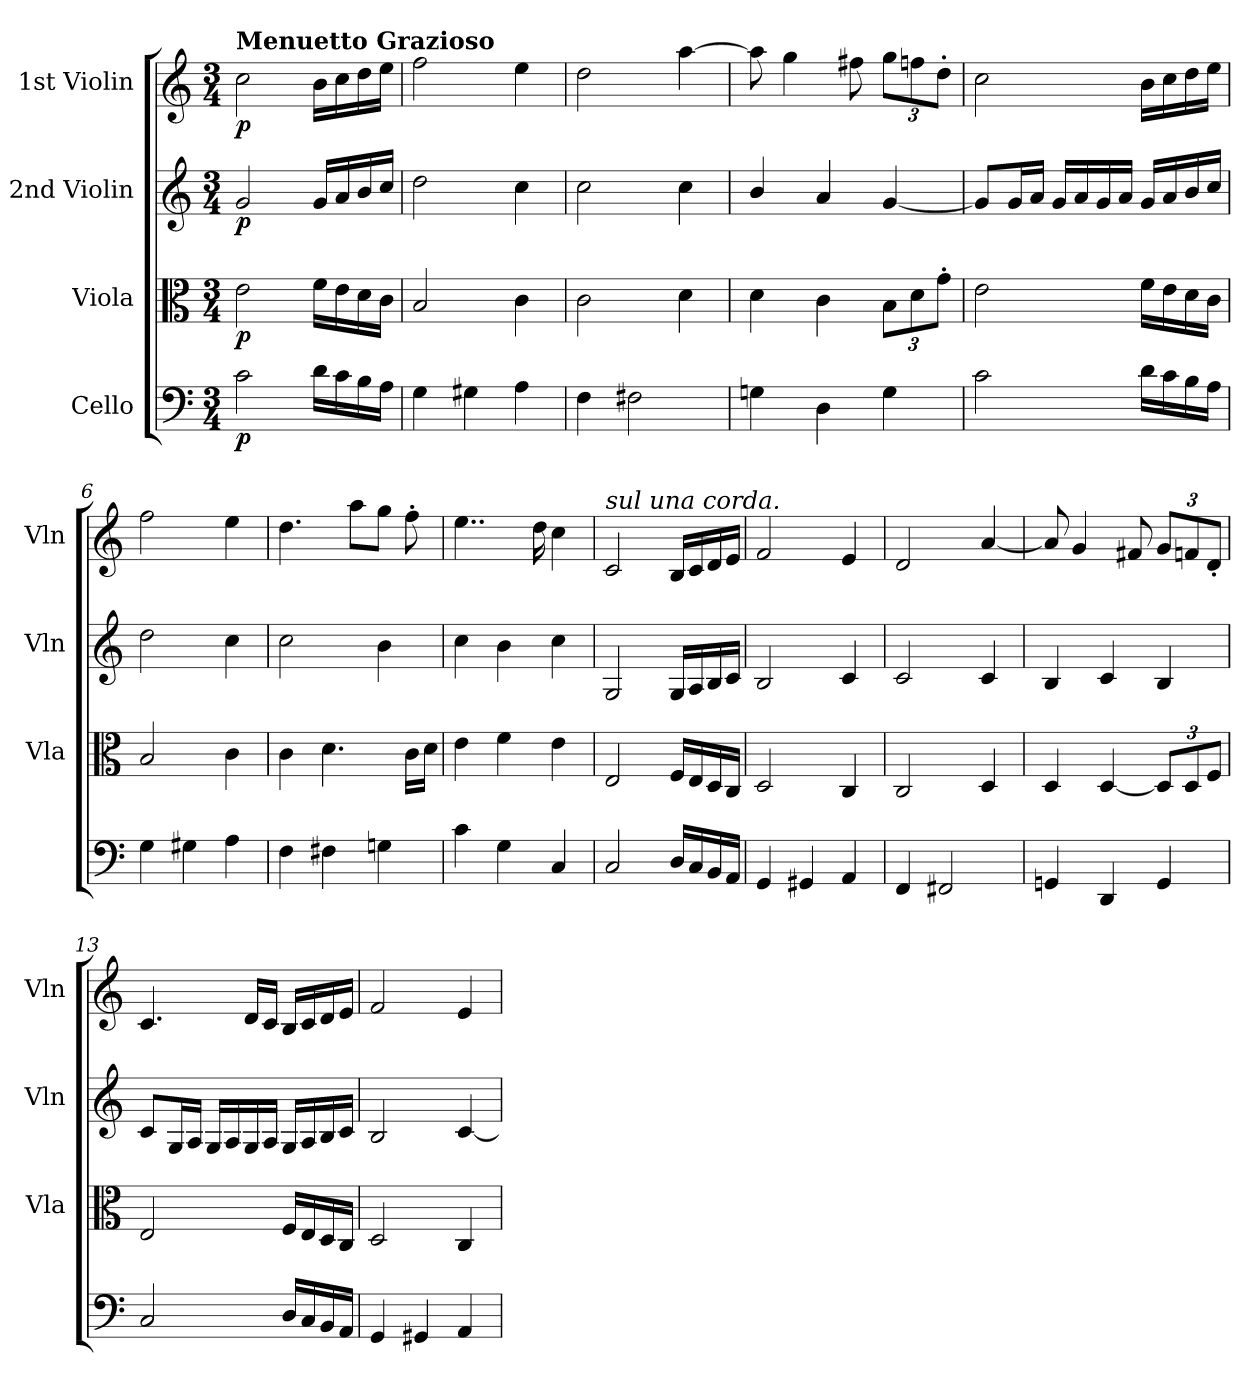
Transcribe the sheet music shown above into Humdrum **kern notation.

**kern	**dynam	**kern	**dynam	**kern	**dynam	**kern	**dynam
*part4	*part4	*part3	*part3	*part2	*part2	*part1	*part1
*staff4	*staff4	*staff3	*staff3	*staff2	*staff2	*staff1	*staff1
*I"Cello	*	*I"Viola	*	*I"2nd Violin	*	*I"1st Violin	*
*	*	*I'Vla	*	*I'Vln	*	*I'Vln	*
*clefF4	*	*clefC3	*	*clefG2	*	*clefG2	*
*k[]	*	*k[]	*	*k[]	*	*k[]	*
*M3/4	*	*M3/4	*	*M3/4	*	*M3/4	*
=1	=1	=1	=1	=1	=1	=1	=1
!	!	!	!	!	!	!LO:TX:a:B:t=Menuetto Grazioso	!
!	!LO:DY:b	!	!LO:DY:b	!	!LO:DY:b	!	!LO:DY:b
2c\	p	2e\	p	2g/	p	2cc\	p
16d\LL	.	16f\LL	.	16g/LL	.	16b\LL	.
16c\	.	16e\	.	16a/	.	16cc\	.
16B\	.	16d\	.	16b/	.	16dd\	.
16A\JJ	.	16c\JJ	.	16cc/JJ	.	16ee\JJ	.
=2	=2	=2	=2	=2	=2	=2	=2
4G\	.	2B/	.	2dd\	.	2ff\	.
4G#X\	.	.	.	.	.	.	.
4A\	.	4c\	.	4cc\	.	4ee\	.
=3	=3	=3	=3	=3	=3	=3	=3
4F\	.	2c\	.	2cc\	.	2dd\	.
2F#X\	.	.	.	.	.	.	.
.	.	4d\	.	4cc\	.	[4aa\	.
=4	=4	=4	=4	=4	=4	=4	=4
4Gn\	.	4d\	.	4b/	.	8aa\]	.
.	.	.	.	.	.	4gg\	.
4D\	.	4c\	.	4a/	.	.	.
.	.	.	.	.	.	8ff#X\	.
*	*	*Xbrackettup	*	*	*	*Xbrackettup	*
4G\	.	12B\L	.	[4g/	.	12gg\L	.
.	.	12d\	.	.	.	12ffn\	.
.	.	12g'\J	.	.	.	12dd'\J	.
!!LO:LB:g=z
=5	=5	=5	=5	=5	=5	=5	=5
2c\	.	2e\	.	8g/L]	.	2cc\	.
.	.	.	.	16g/L	.	.	.
.	.	.	.	16a/JJ	.	.	.
.	.	.	.	16g/LL	.	.	.
.	.	.	.	16a/	.	.	.
.	.	.	.	16g/	.	.	.
.	.	.	.	16a/JJ	.	.	.
16d\LL	.	16f\LL	.	16g/LL	.	16b\LL	.
16c\	.	16e\	.	16a/	.	16cc\	.
16B\	.	16d\	.	16b/	.	16dd\	.
16A\JJ	.	16c\JJ	.	16cc/JJ	.	16ee\JJ	.
=6	=6	=6	=6	=6	=6	=6	=6
4G\	.	2B/	.	2dd\	.	2ff\	.
4G#X\	.	.	.	.	.	.	.
4A\	.	4c\	.	4cc\	.	4ee\	.
=7	=7	=7	=7	=7	=7	=7	=7
4F\	.	4c\	.	2cc\	.	4.dd\	.
4F#X\	.	4.d\	.	.	.	.	.
.	.	.	.	.	.	8aa\L	.
4Gn\	.	.	.	4b\	.	8gg\J	.
.	.	16c\LL	.	.	.	8ff'\	.
.	.	16d\JJ	.	.	.	.	.
=8	=8	=8	=8	=8	=8	=8	=8
4c\	.	4e\	.	4cc\	.	4..ee\	.
4G\	.	4f\	.	4b\	.	.	.
.	.	.	.	.	.	16dd\	.
4C/	.	4e\	.	4cc\	.	4cc\	.
!!LO:LB:g=z
=9	=9	=9	=9	=9	=9	=9	=9
!	!	!	!	!	!	!LO:TX:a:i:t=sul una corda.	!
2C/	.	2E/	.	2G/	.	2c/	.
16D/LL	.	16F/LL	.	16G/LL	.	16B/LL	.
16C/	.	16E/	.	16A/	.	16c/	.
16BB/	.	16D/	.	16B/	.	16d/	.
16AA/JJ	.	16C/JJ	.	16c/JJ	.	16e/JJ	.
=10	=10	=10	=10	=10	=10	=10	=10
4GG/	.	2D/	.	2B/	.	2f/	.
4GG#X/	.	.	.	.	.	.	.
4AA/	.	4C/	.	4c/	.	4e/	.
=11	=11	=11	=11	=11	=11	=11	=11
4FF/	.	2C/	.	2c/	.	2d/	.
2FF#X/	.	.	.	.	.	.	.
.	.	4D/	.	4c/	.	[4a/	.
=12	=12	=12	=12	=12	=12	=12	=12
4GGn/	.	4D/	.	4B/	.	8a/]	.
.	.	.	.	.	.	4g/	.
4DD/	.	[4D/	.	4c/	.	.	.
.	.	.	.	.	.	8f#X/	.
4GG/	.	12D/L]	.	4B/	.	12g/L	.
.	.	12D/	.	.	.	12fn/	.
.	.	12F/J	.	.	.	12d'/J	.
=13	=13	=13	=13	=13	=13	=13	=13
2C/	.	2E/	.	8c/L	.	4.c/	.
.	.	.	.	16G/L	.	.	.
.	.	.	.	16A/JJ	.	.	.
.	.	.	.	16G/LL	.	.	.
.	.	.	.	16A/	.	.	.
.	.	.	.	16G/	.	16d/LL	.
.	.	.	.	16A/JJ	.	16c/JJ	.
16D/LL	.	16F/LL	.	16G/LL	.	16B/LL	.
16C/	.	16E/	.	16A/	.	16c/	.
16BB/	.	16D/	.	16B/	.	16d/	.
16AA/JJ	.	16C/JJ	.	16c/JJ	.	16e/JJ	.
!!LO:PB:g=z
=14	=14	=14	=14	=14	=14	=14	=14
4GG/	.	2D/	.	2B/	.	2f/	.
4GG#X/	.	.	.	.	.	.	.
4AA/	.	4C/	.	[4c/	.	4e/	.
=	=	=	=	=	=	=	=
*-	*-	*-	*-	*-	*-	*-	*-
